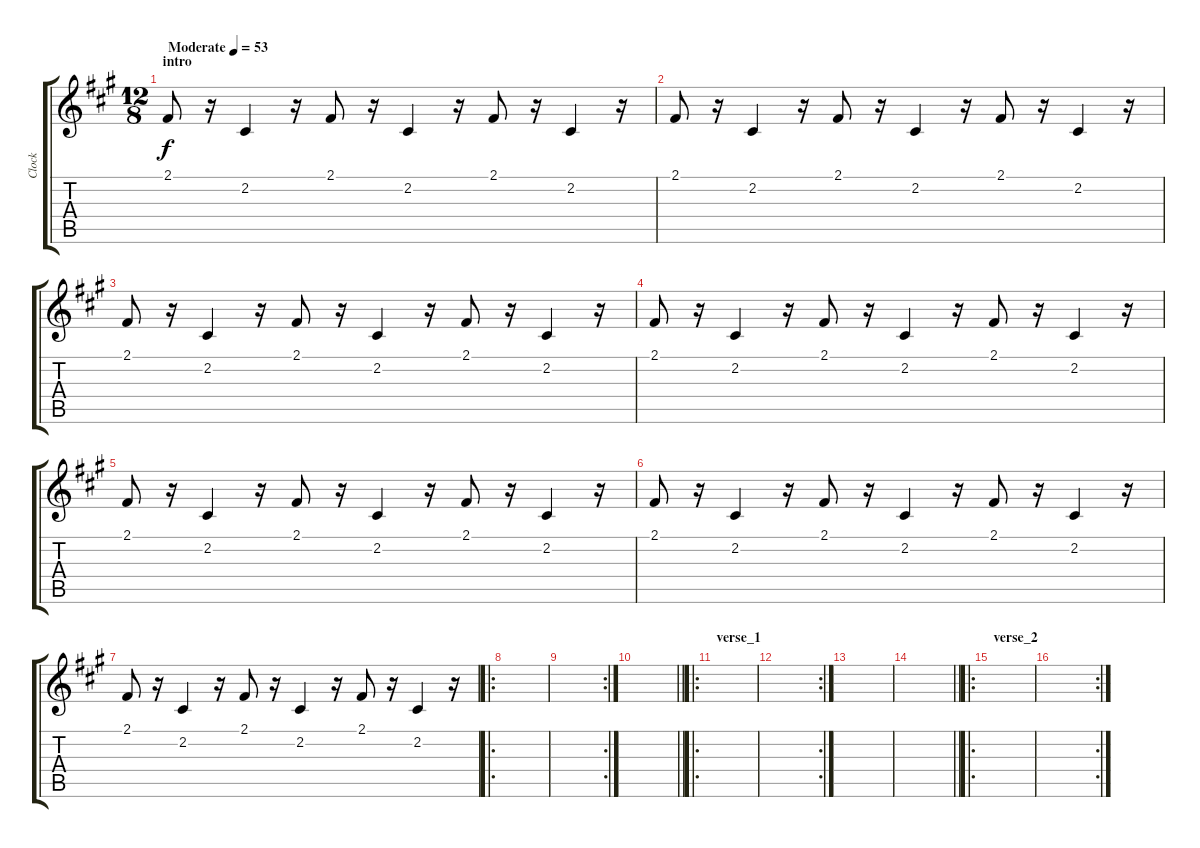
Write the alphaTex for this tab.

\track ("Clock" "Clock") {instrument woodblock}
\staff {score tabs}
\tuning (E4 B3 G3 D3 A2 E2) {hide}
\ts (12 8)
\section ("" "intro")
\tempo (53 "Moderate")
\clef g2
\ks f#minor
2.1.8{dy f instrument woodblock} r.16 2.2.4 r.16 2.1.8 r.16 2.2.4 r.16 2.1.8 r.16 2.2.4 r.16 |
2.1.8 r.16 2.2.4 r.16 2.1.8 r.16 2.2.4 r.16 2.1.8 r.16 2.2.4 r.16 |
2.1.8 r.16 2.2.4 r.16 2.1.8 r.16 2.2.4 r.16 2.1.8 r.16 2.2.4 r.16 |
2.1.8 r.16 2.2.4 r.16 2.1.8 r.16 2.2.4 r.16 2.1.8 r.16 2.2.4 r.16 |
2.1.8 r.16 2.2.4 r.16 2.1.8 r.16 2.2.4 r.16 2.1.8 r.16 2.2.4 r.16 |
2.1.8 r.16 2.2.4 r.16 2.1.8 r.16 2.2.4 r.16 2.1.8 r.16 2.2.4 r.16 |
2.1.8{volume 0} r.16 2.2.4 r.16 2.1.8 r.16 2.2.4 r.16 2.1.8 r.16 2.2.4 r.16 |
\ro
|
\rc 2
|
\barLineRight lightlight
|
\ro
\section ("" "verse_1")
|
\rc 2
|
|
\barLineRight lightlight
|
\ro
\section ("" "verse_2")
|
\rc 2
